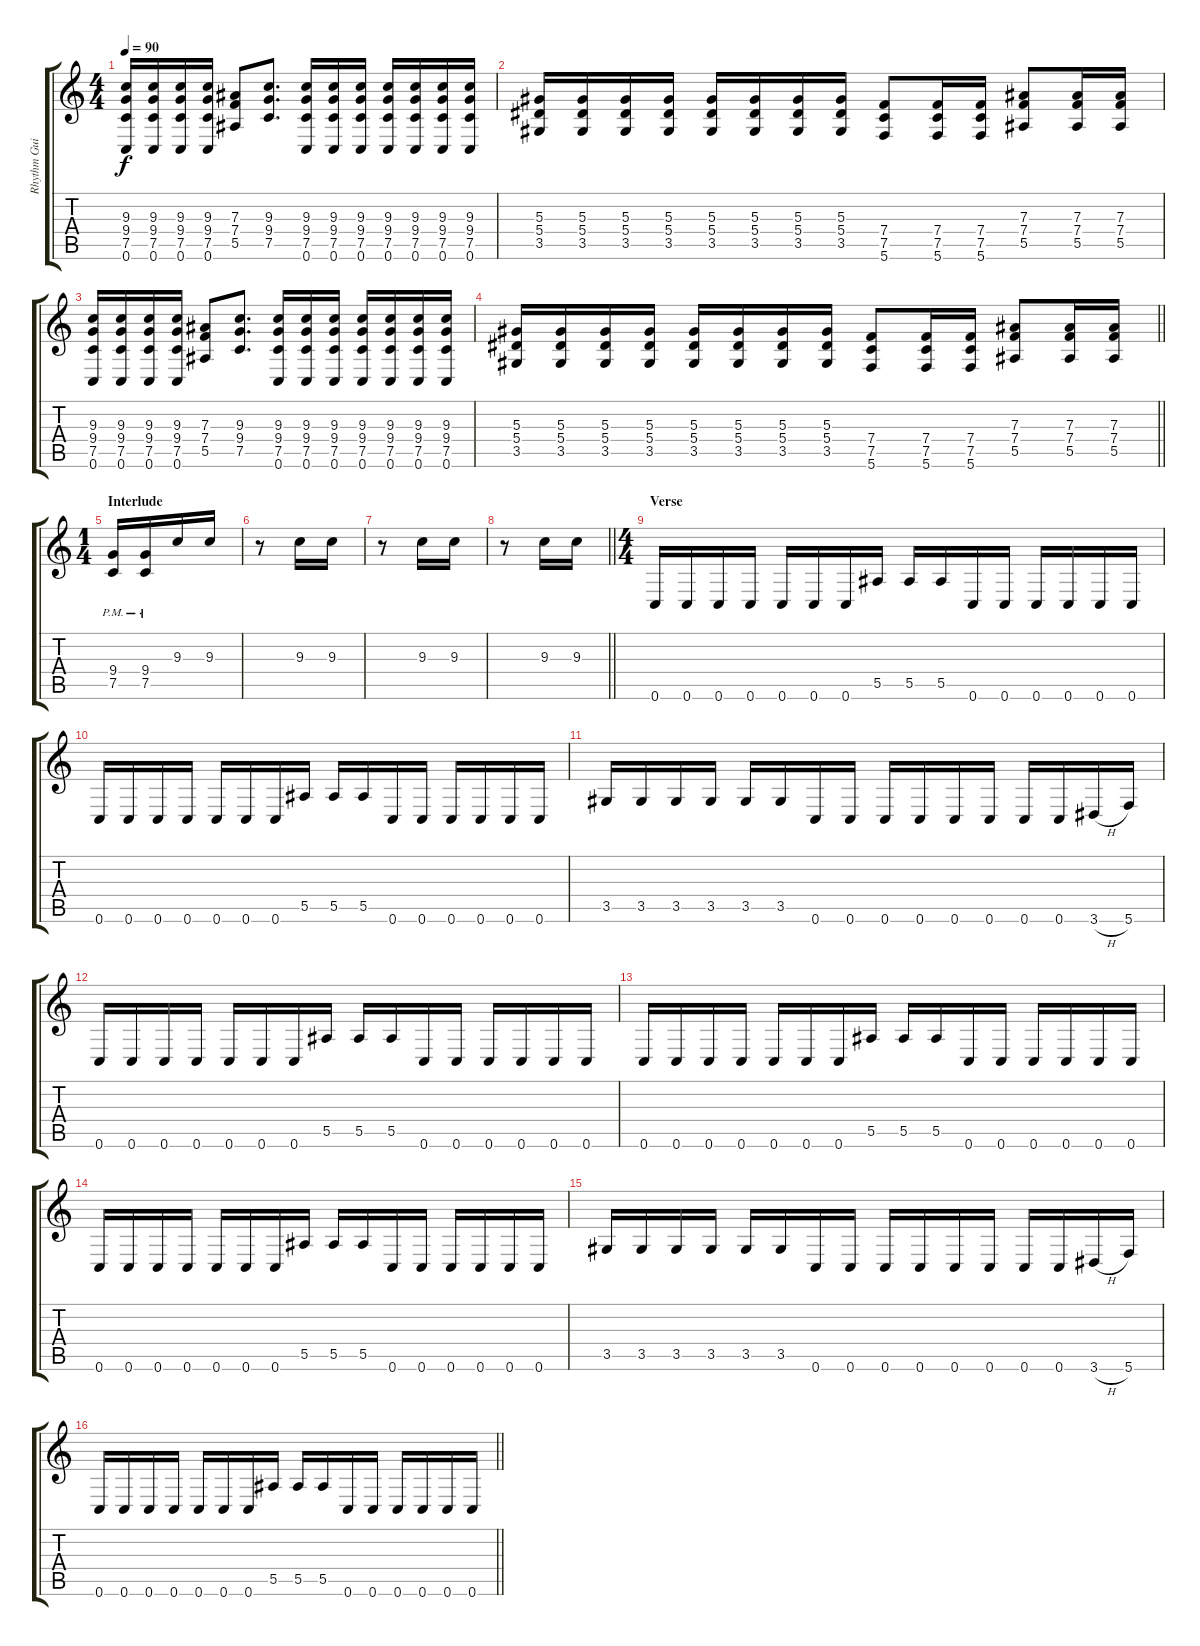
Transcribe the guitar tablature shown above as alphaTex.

\track ("Rhythm Guitar" "Rhythm Gui") {instrument distortionguitar}
\staff {score tabs}
\tuning (C4 G3 Eb3 Bb2 F2 C2) {hide}
\ts (4 4)
\tempo 90
\clef g2
\ks c
(9.3 9.4 7.5 0.6).16{dy f} (9.3 9.4 7.5 0.6).16 (9.3 9.4 7.5 0.6).16 (9.3 9.4 7.5 0.6).16 (7.3 7.4 5.5).8 (9.3 9.4 7.5).8{d} (9.3 9.4 7.5 0.6).16 (9.3 9.4 7.5 0.6).16 (9.3 9.4 7.5 0.6).16 (9.3 9.4 7.5 0.6).16 (9.3 9.4 7.5 0.6).16 (9.3 9.4 7.5 0.6).16 (9.3 9.4 7.5 0.6).16 |
(5.3 5.4 3.5).16 (5.3 5.4 3.5).16 (5.3 5.4 3.5).16 (5.3 5.4 3.5).16 (5.3 5.4 3.5).16 (5.3 5.4 3.5).16 (5.3 5.4 3.5).16 (5.3 5.4 3.5).16 (7.4 7.5 5.6).8 (7.4 7.5 5.6).16 (7.4 7.5 5.6).16 (7.3 7.4 5.5).8 (7.3 7.4 5.5).16 (7.3 7.4 5.5).16 |
(9.3 9.4 7.5 0.6).16 (9.3 9.4 7.5 0.6).16 (9.3 9.4 7.5 0.6).16 (9.3 9.4 7.5 0.6).16 (7.3 7.4 5.5).8 (9.3 9.4 7.5).8{d} (9.3 9.4 7.5 0.6).16 (9.3 9.4 7.5 0.6).16 (9.3 9.4 7.5 0.6).16 (9.3 9.4 7.5 0.6).16 (9.3 9.4 7.5 0.6).16 (9.3 9.4 7.5 0.6).16 (9.3 9.4 7.5 0.6).16 |
\barLineRight lightlight
(5.3 5.4 3.5).16 (5.3 5.4 3.5).16 (5.3 5.4 3.5).16 (5.3 5.4 3.5).16 (5.3 5.4 3.5).16 (5.3 5.4 3.5).16 (5.3 5.4 3.5).16 (5.3 5.4 3.5).16 (7.4 7.5 5.6).8 (7.4 7.5 5.6).16 (7.4 7.5 5.6).16 (7.3 7.4 5.5).8 (7.3 7.4 5.5).16 (7.3 7.4 5.5).16 |
\ts (1 4)
\section ("" "Interlude")
(9.4{pm} 7.5{pm}).16 (9.4{pm} 7.5{pm}).16 9.3.16 9.3.16 |
r.8 9.3.16 9.3.16 |
r.8 9.3.16 9.3.16 |
\barLineRight lightlight
r.8 9.3.16 9.3.16 |
\ts (4 4)
\section ("" "Verse")
0.6.16 0.6.16 0.6.16 0.6.16 0.6.16 0.6.16 0.6.16 5.5.16 5.5.16 5.5.16 0.6.16 0.6.16 0.6.16 0.6.16 0.6.16 0.6.16 |
0.6.16 0.6.16 0.6.16 0.6.16 0.6.16 0.6.16 0.6.16 5.5.16 5.5.16 5.5.16 0.6.16 0.6.16 0.6.16 0.6.16 0.6.16 0.6.16 |
3.5.16 3.5.16 3.5.16 3.5.16 3.5.16 3.5.16 0.6.16 0.6.16 0.6.16 0.6.16 0.6.16 0.6.16 0.6.16 0.6.16 3.6{h}.16 5.6.16 |
0.6.16 0.6.16 0.6.16 0.6.16 0.6.16 0.6.16 0.6.16 5.5.16 5.5.16 5.5.16 0.6.16 0.6.16 0.6.16 0.6.16 0.6.16 0.6.16 |
0.6.16 0.6.16 0.6.16 0.6.16 0.6.16 0.6.16 0.6.16 5.5.16 5.5.16 5.5.16 0.6.16 0.6.16 0.6.16 0.6.16 0.6.16 0.6.16 |
0.6.16 0.6.16 0.6.16 0.6.16 0.6.16 0.6.16 0.6.16 5.5.16 5.5.16 5.5.16 0.6.16 0.6.16 0.6.16 0.6.16 0.6.16 0.6.16 |
3.5.16 3.5.16 3.5.16 3.5.16 3.5.16 3.5.16 0.6.16 0.6.16 0.6.16 0.6.16 0.6.16 0.6.16 0.6.16 0.6.16 3.6{h}.16 5.6.16 |
\barLineRight lightlight
0.6.16 0.6.16 0.6.16 0.6.16 0.6.16 0.6.16 0.6.16 5.5.16 5.5.16 5.5.16 0.6.16 0.6.16 0.6.16 0.6.16 0.6.16 0.6.16
